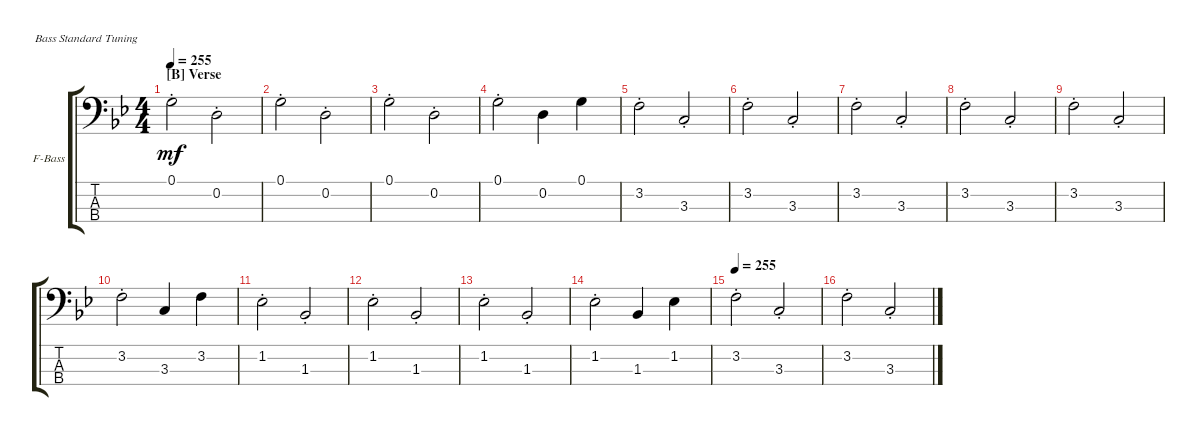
\defaultSystemsLayout 4
\bracketExtendMode groupsimilarinstruments
\firstSystemTrackNameOrientation horizontal
\otherSystemsTrackNameOrientation horizontal
\track ("Fretless Bass" "F-Bass") {instrument fretlessbass}
\staff {score tabs}
\tuning (G2 D2 A1 E1)
\ts (4 4)
\section ("B" "Verse")
\tempo 255
\clef f4
\ks gminor
0.1{st}.2{dy mf} 0.2{st}.2 |
0.1{st}.2 0.2{st}.2 |
0.1{st}.2 0.2{st}.2 |
0.1{st}.2 0.2.4 0.1.4 |
3.2{st}.2 3.3{st}.2 |
3.2{st}.2 3.3{st}.2 |
3.2{st}.2 3.3{st}.2 |
3.2{st}.2 3.3{st}.2 |
3.2{st}.2 3.3{st}.2 |
3.2{st}.2 3.3.4 3.2.4 |
1.2{st}.2 1.3{st}.2 |
1.2{st}.2 1.3{st}.2 |
1.2{st}.2 1.3{st}.2 |
1.2{st}.2 1.3.4 1.2.4 |
\tempo 255
3.2{st}.2 3.3{st}.2 |
3.2{st}.2 3.3{st}.2
